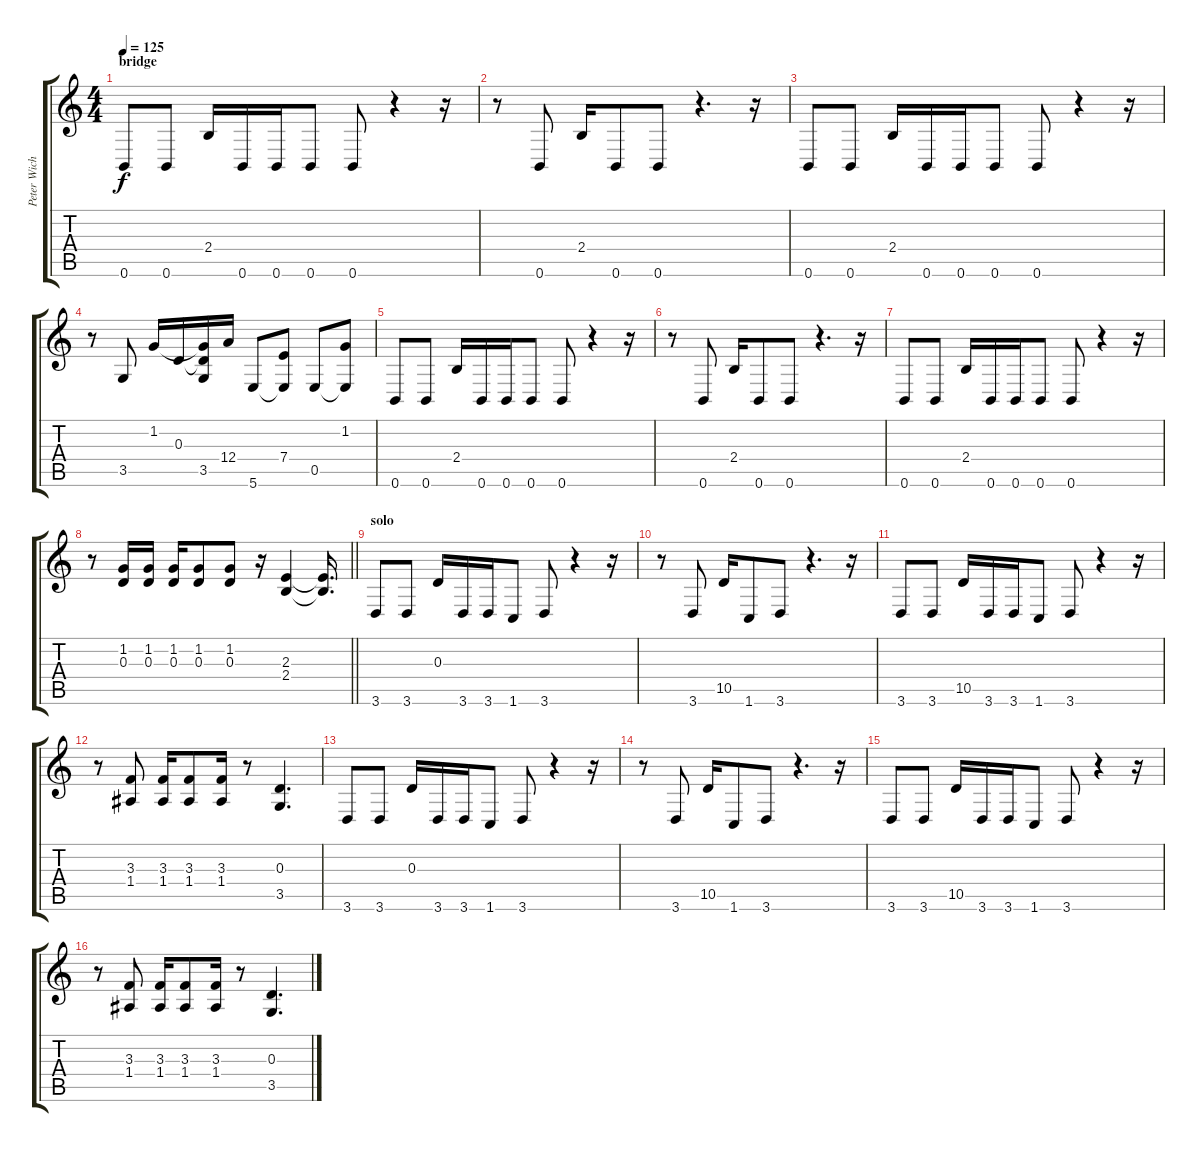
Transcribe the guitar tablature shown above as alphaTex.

\track ("Peter Wichers" "Peter Wich") {instrument distortionguitar}
\staff {score tabs}
\tuning (B3 Gb3 D3 A2 E2 B1) {hide}
\ts (4 4)
\section ("" "bridge")
\tempo 125
\clef g2
\ks c
0.6.8{dy f} 0.6.8 2.4.16 0.6.16 0.6.16 0.6.8 0.6.8 r.4 r.16 |
r.8 0.6.8 2.4.16 0.6.8 0.6.8 r.4{d} r.16 |
0.6.8 0.6.8 2.4.16 0.6.16 0.6.16 0.6.8 0.6.8 r.4 r.16 |
r.8 3.5.8 1.2.16 0.3.16 (1.2{t} 0.3{t} 3.5).16 12.4.16 5.6.8 (7.4 5.6{t}).8 0.5.8 (1.2 0.5{t}).8 |
0.6.8 0.6.8 2.4.16 0.6.16 0.6.16 0.6.8 0.6.8 r.4 r.16 |
r.8 0.6.8 2.4.16 0.6.8 0.6.8 r.4{d} r.16 |
0.6.8 0.6.8 2.4.16 0.6.16 0.6.16 0.6.8 0.6.8 r.4 r.16 |
\barLineRight lightlight
r.8 (1.2 0.3).16 (1.2 0.3).16 (1.2 0.3).16 (1.2 0.3).8 (1.2 0.3).8 r.16 (2.3 2.4).4 (2.3{t} 2.4{t}).16{d} |
\section ("" "solo")
3.6.8 3.6.8 0.3.16 3.6.16 3.6.16 1.6.8 3.6.8 r.4 r.16 |
r.8 3.6.8 10.5.16 1.6.8 3.6.8 r.4{d} r.16 |
3.6.8 3.6.8 10.5.16 3.6.16 3.6.16 1.6.8 3.6.8 r.4 r.16 |
r.8 (3.3 1.4).8 (3.3 1.4).16 (3.3 1.4).8 (3.3 1.4).16 r.8 (0.3 3.5).4{d} |
3.6.8 3.6.8 0.3.16 3.6.16 3.6.16 1.6.8 3.6.8 r.4 r.16 |
r.8 3.6.8 10.5.16 1.6.8 3.6.8 r.4{d} r.16 |
3.6.8 3.6.8 10.5.16 3.6.16 3.6.16 1.6.8 3.6.8 r.4 r.16 |
r.8 (3.3 1.4).8 (3.3 1.4).16 (3.3 1.4).8 (3.3 1.4).16 r.8 (0.3 3.5).4{d}
